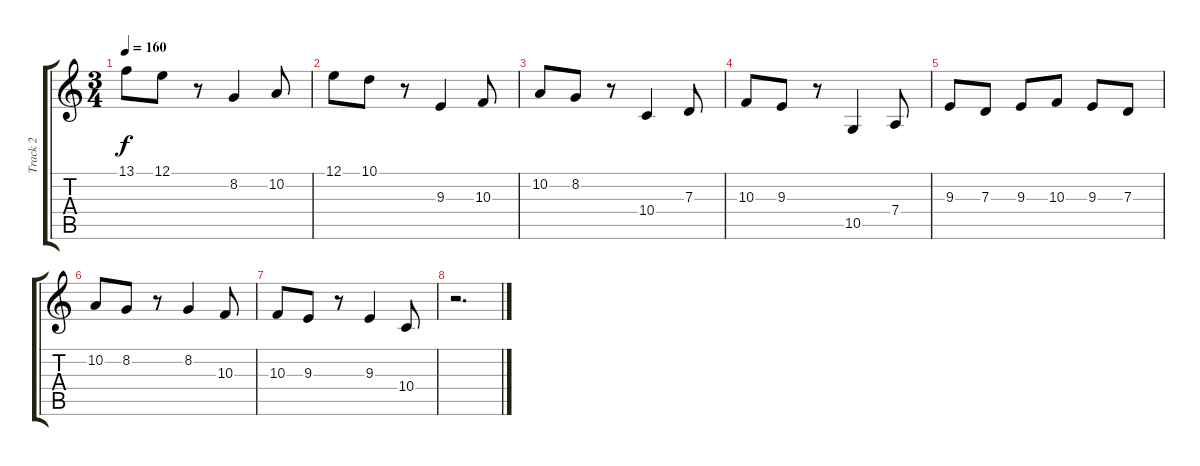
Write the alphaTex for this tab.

\track ("Track 2" "Track 2") {instrument violin}
\staff {score tabs}
\tuning (E4 B3 G3 D3 A2 E2) {hide}
\ts (3 4)
\tempo 160
\clef g2
\ks c
13.1.8{dy f} 12.1.8 r.8 8.2.4 10.2.8 |
12.1.8 10.1.8 r.8 9.3.4 10.3.8 |
10.2.8 8.2.8 r.8 10.4.4 7.3.8 |
10.3.8 9.3.8 r.8 10.5.4 7.4.8 |
9.3.8 7.3.8 9.3.8 10.3.8 9.3.8 7.3.8 |
10.2.8 8.2.8 r.8 8.2.4 10.3.8 |
10.3.8 9.3.8 r.8 9.3.4 10.4.8 |
r.2{d}
